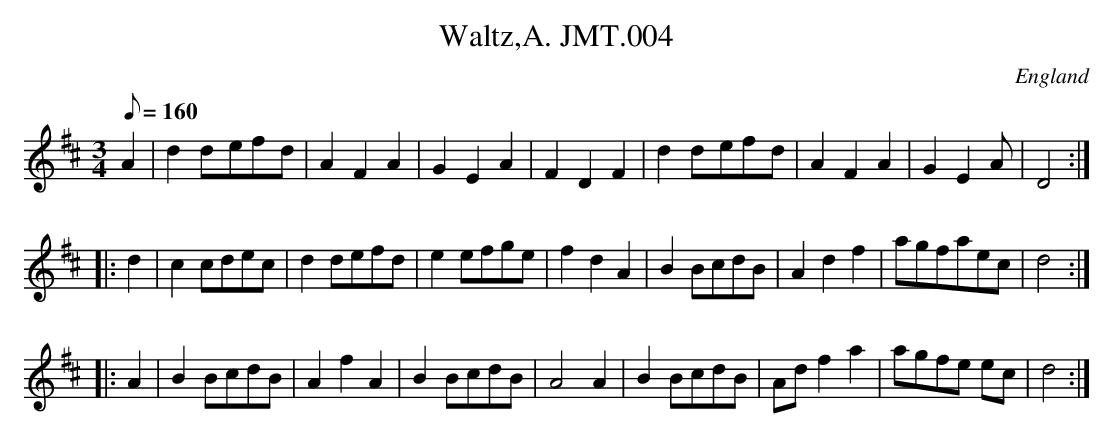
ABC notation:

X:1
T:Waltz,A. JMT.004
M:3/4
L:1/8
Q:160
O:England
K:D
A2 | d2 d-ef-d | A2F2A2 | G2E2A2 | F2D2F2 |d2d-ef-d | A2 F2 A2 | G2 E2 A
2| D4:|!
|: d2| c2cdec | d2 defd | e2 efge | f2d2A2 | B2BcdB | A2 d2 f2 | agfaec
| d4 :|!
|: A2 | B2 BcdB | A2 f2 A2| B2BcdB |  A4 A2 | B2 BcdB | Ad f2 a2 |  agfe
ec | d4 :|]
